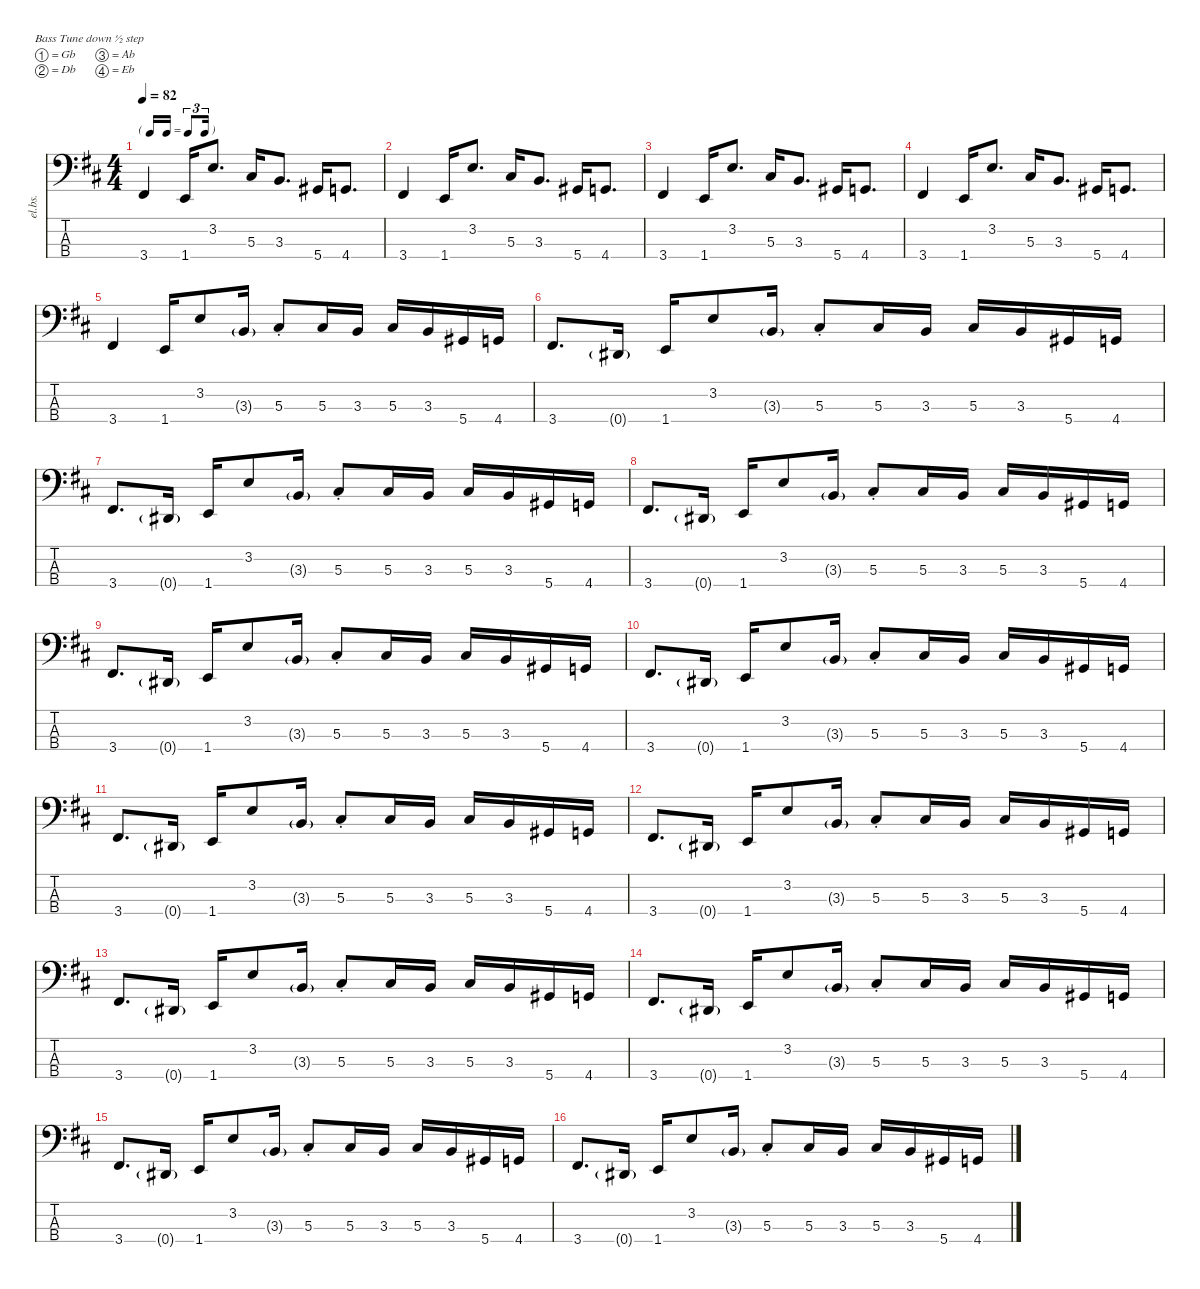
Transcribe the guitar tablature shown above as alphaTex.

\defaultSystemsLayout 4
\hideDynamics
\bracketExtendMode nobrackets
\otherSystemsTrackNameOrientation horizontal
\track ("Billy" "el.bs.") {instrument electricbassfinger}
\staff {score tabs}
\tuning (Gb2 Db2 Ab1 Eb1)
\ts (4 4)
\tf triplet16th
\tempo 82
\clef f4
\ks d
3.4{acc #}.4{dy mf beam Up} 1.4{acc forcenatural}.16{beam Up} 3.2{acc forcenatural}.8{d beam Up} 5.3{acc #}.16{beam Up} 3.3{acc forcenatural}.8{d beam Up} 5.4{acc #}.16{beam Up} 4.4{acc forcenatural}.8{d beam Up} |
3.4{acc #}.4{beam Up} 1.4{acc forcenatural}.16{beam Up} 3.2{acc forcenatural}.8{d beam Up} 5.3{acc #}.16{beam Up} 3.3{acc forcenatural}.8{d beam Up} 5.4{acc #}.16{beam Up} 4.4{acc forcenatural}.8{d beam Up} |
3.4{acc #}.4{beam Up} 1.4{acc forcenatural}.16{beam Up} 3.2{acc forcenatural}.8{d beam Up} 5.3{acc #}.16{beam Up} 3.3{acc forcenatural}.8{d beam Up} 5.4{acc #}.16{beam Up} 4.4{acc forcenatural}.8{d beam Up} |
3.4{acc #}.4{dy f beam Up} 1.4{acc forcenatural}.16{beam Up} 3.2{acc forcenatural}.8{d beam Up} 5.3{acc #}.16{beam Up} 3.3{acc forcenatural}.8{d beam Up} 5.4{acc #}.16{beam Up} 4.4{acc forcenatural}.8{d beam Up} |
3.4{acc #}.4{dy mf beam Up} 1.4{acc forcenatural}.16{beam Up} 3.2{acc forcenatural}.8{beam Up} 3.3{g acc forcenatural}.16{dy f beam Up} 5.3{st acc #}.8{dy mf beam Up} 5.3{acc #}.16{beam Up} 3.3{acc forcenatural}.16{beam Up} 5.3{acc #}.16{beam Up} 3.3{acc forcenatural}.16{beam Up} 5.4{acc #}.16{beam Up} 4.4{acc forcenatural}.16{beam Up} |
3.4{acc #}.8{d beam Up} 0.4{g acc #}.16{dy f beam Up} 1.4{acc forcenatural}.16{dy mf beam Up} 3.2{acc forcenatural}.8{beam Up} 3.3{g acc forcenatural}.16{dy f beam Up} 5.3{st acc #}.8{dy mf beam Up} 5.3{acc #}.16{beam Up} 3.3{acc forcenatural}.16{beam Up} 5.3{acc #}.16{beam Up} 3.3{acc forcenatural}.16{beam Up} 5.4{acc #}.16{beam Up} 4.4{acc forcenatural}.16{beam Up} |
3.4{acc #}.8{d beam Up} 0.4{g acc #}.16{dy f beam Up} 1.4{acc forcenatural}.16{dy mf beam Up} 3.2{acc forcenatural}.8{beam Up} 3.3{g acc forcenatural}.16{dy f beam Up} 5.3{st acc #}.8{dy mf beam Up} 5.3{acc #}.16{beam Up} 3.3{acc forcenatural}.16{beam Up} 5.3{acc #}.16{beam Up} 3.3{acc forcenatural}.16{beam Up} 5.4{acc #}.16{beam Up} 4.4{acc forcenatural}.16{beam Up} |
3.4{acc #}.8{d beam Up} 0.4{g acc #}.16{dy f beam Up} 1.4{acc forcenatural}.16{dy mf beam Up} 3.2{acc forcenatural}.8{beam Up} 3.3{g acc forcenatural}.16{dy f beam Up} 5.3{st acc #}.8{dy mf beam Up} 5.3{acc #}.16{beam Up} 3.3{acc forcenatural}.16{beam Up} 5.3{acc #}.16{beam Up} 3.3{acc forcenatural}.16{beam Up} 5.4{acc #}.16{beam Up} 4.4{acc forcenatural}.16{beam Up} |
3.4{acc #}.8{d beam Up} 0.4{g acc #}.16{dy f beam Up} 1.4{acc forcenatural}.16{dy mf beam Up} 3.2{acc forcenatural}.8{beam Up} 3.3{g acc forcenatural}.16{dy f beam Up} 5.3{st acc #}.8{dy mf beam Up} 5.3{acc #}.16{beam Up} 3.3{acc forcenatural}.16{beam Up} 5.3{acc #}.16{beam Up} 3.3{acc forcenatural}.16{beam Up} 5.4{acc #}.16{beam Up} 4.4{acc forcenatural}.16{beam Up} |
3.4{acc #}.8{d beam Up} 0.4{g acc #}.16{dy f beam Up} 1.4{acc forcenatural}.16{dy mf beam Up} 3.2{acc forcenatural}.8{beam Up} 3.3{g acc forcenatural}.16{dy f beam Up} 5.3{st acc #}.8{dy mf beam Up} 5.3{acc #}.16{beam Up} 3.3{acc forcenatural}.16{beam Up} 5.3{acc #}.16{beam Up} 3.3{acc forcenatural}.16{beam Up} 5.4{acc #}.16{beam Up} 4.4{acc forcenatural}.16{beam Up} |
3.4{acc #}.8{d beam Up} 0.4{g acc #}.16{dy f beam Up} 1.4{acc forcenatural}.16{dy mf beam Up} 3.2{acc forcenatural}.8{beam Up} 3.3{g acc forcenatural}.16{dy f beam Up} 5.3{st acc #}.8{dy mf beam Up} 5.3{acc #}.16{beam Up} 3.3{acc forcenatural}.16{beam Up} 5.3{acc #}.16{beam Up} 3.3{acc forcenatural}.16{beam Up} 5.4{acc #}.16{beam Up} 4.4{acc forcenatural}.16{beam Up} |
3.4{acc #}.8{d beam Up} 0.4{g acc #}.16{dy f beam Up} 1.4{acc forcenatural}.16{dy mf beam Up} 3.2{acc forcenatural}.8{beam Up} 3.3{g acc forcenatural}.16{dy f beam Up} 5.3{st acc #}.8{dy mf beam Up} 5.3{acc #}.16{beam Up} 3.3{acc forcenatural}.16{beam Up} 5.3{acc #}.16{beam Up} 3.3{acc forcenatural}.16{beam Up} 5.4{acc #}.16{beam Up} 4.4{acc forcenatural}.16{beam Up} |
3.4{acc #}.8{d beam Up} 0.4{g acc #}.16{dy f beam Up} 1.4{acc forcenatural}.16{dy mf beam Up} 3.2{acc forcenatural}.8{beam Up} 3.3{g acc forcenatural}.16{dy f beam Up} 5.3{st acc #}.8{dy mf beam Up} 5.3{acc #}.16{beam Up} 3.3{acc forcenatural}.16{beam Up} 5.3{acc #}.16{beam Up} 3.3{acc forcenatural}.16{beam Up} 5.4{acc #}.16{beam Up} 4.4{acc forcenatural}.16{beam Up} |
3.4{acc #}.8{d dy f beam Up} 0.4{g acc #}.16{dy ff beam Up} 1.4{acc forcenatural}.16{dy f beam Up} 3.2{acc forcenatural}.8{beam Up} 3.3{g acc forcenatural}.16{dy ff beam Up} 5.3{st acc #}.8{dy f beam Up} 5.3{acc #}.16{beam Up} 3.3{acc forcenatural}.16{beam Up} 5.3{acc #}.16{beam Up} 3.3{acc forcenatural}.16{beam Up} 5.4{acc #}.16{beam Up} 4.4{acc forcenatural}.16{beam Up} |
3.4{acc #}.8{d beam Up} 0.4{g acc #}.16{dy ff beam Up} 1.4{acc forcenatural}.16{dy f beam Up} 3.2{acc forcenatural}.8{beam Up} 3.3{g acc forcenatural}.16{dy ff beam Up} 5.3{st acc #}.8{dy f beam Up} 5.3{acc #}.16{beam Up} 3.3{acc forcenatural}.16{beam Up} 5.3{acc #}.16{beam Up} 3.3{acc forcenatural}.16{beam Up} 5.4{acc #}.16{beam Up} 4.4{acc forcenatural}.16{beam Up} |
3.4{acc #}.8{d beam Up} 0.4{g acc #}.16{dy ff beam Up} 1.4{acc forcenatural}.16{dy f beam Up} 3.2{acc forcenatural}.8{beam Up} 3.3{g acc forcenatural}.16{dy ff beam Up} 5.3{st acc #}.8{dy f beam Up} 5.3{acc #}.16{beam Up} 3.3{acc forcenatural}.16{beam Up} 5.3{acc #}.16{beam Up} 3.3{acc forcenatural}.16{beam Up} 5.4{acc #}.16{beam Up} 4.4{acc forcenatural}.16{beam Up}
